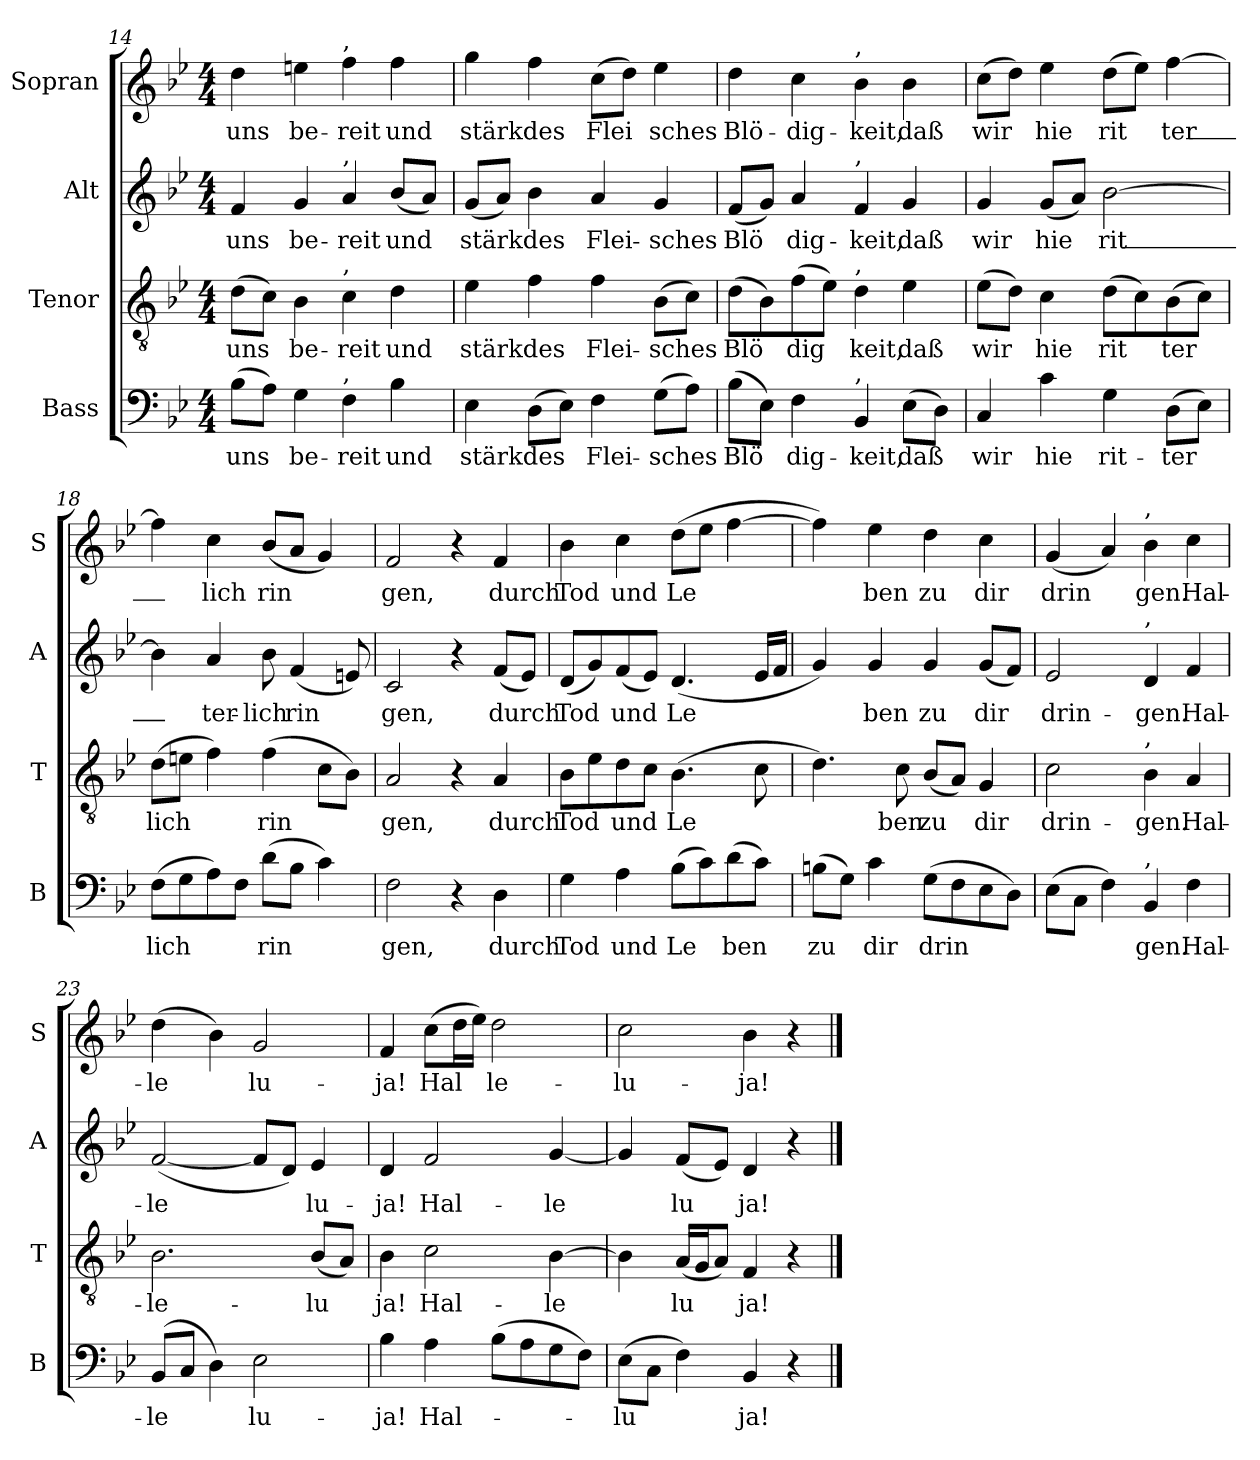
**kern	**text	**kern	**text	**kern	**text	**kern	**text
*part4	*part4	*part3	*part3	*part2	*part2	*part1	*part1
*staff4	*staff4	*staff3	*staff3	*staff2	*staff2	*staff1	*staff1
*I"Bass	*	*I"Tenor	*	*I"Alt	*	*I"Sopran	*
*I'B	*	*I'T	*	*I'A	*	*I'S	*
!!LO:LB:g=z
*clefF4	*	*clefGv2	*	*clefG2	*	*clefG2	*
*k[b-e-]	*	*k[b-e-]	*	*k[b-e-]	*	*k[b-e-]	*
*M4/4	*	*M4/4	*	*M4/4	*	*M4/4	*
=14	=14	=14	=14	=14	=14	=14	=14
!	!LO:LY:b	!	!LO:LY:b	!	!LO:LY:b	!	!LO:LY:b
(8B-\L	uns	(8d\L	uns	4f/	uns	4dd\	uns
8A\J)	.	8c\J)	.	.	.	.	.
!	!LO:LY:b	!	!LO:LY:b	!	!LO:LY:b	!	!LO:LY:b
4G\	be-	4B-\	be-	4g/	be-	4een\	be-
!	!	!	!	!	!	!LO:TX:a:t=,	!
!	!	!	!	!LO:TX:a:t=,	!	!	!
!	!	!LO:TX:a:t=,	!	!	!	!	!
!LO:TX:a:t=,	!	!	!	!	!	!	!
!	!LO:LY:b	!	!LO:LY:b	!	!LO:LY:b	!	!LO:LY:b
4F\	reit	4c\	reit	4a/	reit	4ff\	reit
!	!LO:LY:b	!	!LO:LY:b	!	!LO:LY:b	!	!LO:LY:b
4B-\	und	4d\	und	(8b-/L	und	4ff\	und
.	.	.	.	8a/J)	.	.	.
=15	=15	=15	=15	=15	=15	=15	=15
!	!LO:LY:b	!	!LO:LY:b	!	!LO:LY:b	!	!LO:LY:b
4E-\	stärk	4e-\	stärk	(8g/L	stärk	4gg\	stärk
.	.	.	.	8a/J)	.	.	.
!	!LO:LY:b	!	!LO:LY:b	!	!LO:LY:b	!	!LO:LY:b
(8D\L	des	4f\	des	4b-\	des	4ff\	des
8E-\J)	.	.	.	.	.	.	.
!	!LO:LY:b	!	!LO:LY:b	!	!LO:LY:b	!	!LO:LY:b
4F\	Flei-	4f\	Flei-	4a/	Flei-	(8cc\L	Flei
.	.	.	.	.	.	8dd\J)	.
!	!LO:LY:b	!	!LO:LY:b	!	!LO:LY:b	!	!LO:LY:b
(8G\L	sches	(8B-\L	sches	4g/	sches	4ee-\	sches
8A\J)	.	8c\J)	.	.	.	.	.
=16	=16	=16	=16	=16	=16	=16	=16
!	!LO:LY:b	!	!LO:LY:b	!	!LO:LY:b	!	!LO:LY:b
(8B-\L	Blö	(8d\L	Blö	(8f/L	Blö	4dd\	Blö-
8E-\J)	.	8B-\)	.	8g/J)	.	.	.
!	!LO:LY:b	!	!LO:LY:b	!	!LO:LY:b	!	!LO:LY:b
4F\	dig-	(8f\	dig	4a/	dig-	4cc\	dig-
.	.	8e-\J)	.	.	.	.	.
!	!	!	!	!	!	!LO:TX:a:t=,	!
!	!	!	!	!LO:TX:a:t=,	!	!	!
!	!	!LO:TX:a:t=,	!	!	!	!	!
!LO:TX:a:t=,	!	!	!	!	!	!	!
!	!LO:LY:b	!	!LO:LY:b	!	!LO:LY:b	!	!LO:LY:b
4BB-/	keit,	4d\	keit,	4f/	keit,	4b-\	keit,
!	!LO:LY:b	!	!LO:LY:b	!	!LO:LY:b	!	!LO:LY:b
(8E-\L	daß	4e-\	daß	4g/	daß	4b-\	daß
8D\J)	.	.	.	.	.	.	.
=17	=17	=17	=17	=17	=17	=17	=17
!	!LO:LY:b	!	!LO:LY:b	!	!LO:LY:b	!	!LO:LY:b
4C/	wir	(8e-\L	wir	4g/	wir	(8cc\L	wir
.	.	8d\J)	.	.	.	8dd\J)	.
!	!LO:LY:b	!	!LO:LY:b	!	!LO:LY:b	!	!LO:LY:b
4c\	hie	4c\	hie	(8g/L	hie	4ee-\	hie
.	.	.	.	8a/J)	.	.	.
!	!LO:LY:b	!	!LO:LY:b	!	!LO:LY:b	!	!LO:LY:b
4G\	rit-	(8d\L	rit	[2b-\	rit_-	(8dd\L	rit
.	.	8c\)	.	.	.	8ee-\J)	.
!	!LO:LY:b	!	!LO:LY:b	!	!	!	!LO:LY:b
(8D\L	ter	(8B-\	ter	.	.	[4ff\	ter_-
8E-\J)	.	8c\J)	.	.	.	.	.
!!LO:PB:g=z
=18	=18	=18	=18	=18	=18	=18	=18
!	!LO:LY:b	!	!LO:LY:b	!	!LO:LY:b	!	!LO:LY:b
(8F\L	lich	(8d\L	lich	4b-\]	_-	4ff\]	_-
8G\	.	8en\J	.	.	.	.	.
!	!	!	!	!	!LO:LY:b	!	!LO:LY:b
8A\)	.	4f\)	.	4a/	ter-	4cc\	lich
8F\J	.	.	.	.	.	.	.
!	!LO:LY:b	!	!LO:LY:b	!	!LO:LY:b	!	!LO:LY:b
(8d\L	rin	(4f\	rin	8b-\	lich	(8b-/L	rin
!	!	!	!	!	!LO:LY:b	!	!
8B-\J	.	.	.	(4f/	rin	8a/J	.
4c\)	.	8c\L	.	.	.	4g/)	.
.	.	8B-\J)	.	8en/)	.	.	.
=19	=19	=19	=19	=19	=19	=19	=19
!	!LO:LY:b	!	!LO:LY:b	!	!LO:LY:b	!	!LO:LY:b
2F\	gen,	2A/	gen,	2c/	gen,	2f/	gen,
4r	.	4r	.	4r	.	4r	.
!	!LO:LY:b	!	!LO:LY:b	!	!LO:LY:b	!	!LO:LY:b
4D\	durch	4A/	durch	(8f/L	durch	4f/	durch
.	.	.	.	8e-/J)	.	.	.
=20	=20	=20	=20	=20	=20	=20	=20
!	!LO:LY:b	!	!LO:LY:b	!	!LO:LY:b	!	!LO:LY:b
4G\	Tod	8B-\L	Tod	(8d/L	Tod	4b-\	Tod
.	.	8e-\	.	8g/)	.	.	.
!	!LO:LY:b	!	!LO:LY:b	!	!LO:LY:b	!	!LO:LY:b
4A\	und	8d\	und	(8f/	und	4cc\	und
.	.	8c\J	.	8e-/J)	.	.	.
!	!LO:LY:b	!	!LO:LY:b	!	!LO:LY:b	!	!LO:LY:b
(8B-\L	Le	(4.B-\	Le	(4.d/	Le	(8dd\L	Le
8c\)	.	.	.	.	.	8ee-\J	.
!	!LO:LY:b	!	!	!	!	!	!
(8d\	ben	.	.	.	.	[4ff\	.
8c\J)	.	8c\	.	16e-/LL	.	.	.
.	.	.	.	16f/JJ	.	.	.
=21	=21	=21	=21	=21	=21	=21	=21
!	!LO:LY:b	!	!	!	!	!	!
(8Bn\L	zu	4.d\)	.	4g/)	.	4ff\])	.
8G\J)	.	.	.	.	.	.	.
!	!LO:LY:b	!	!	!	!LO:LY:b	!	!LO:LY:b
4c\	dir	.	.	4g/	ben	4ee-\	ben
!	!	!	!LO:LY:b	!	!	!	!
.	.	8c\	ben	.	.	.	.
!	!LO:LY:b	!	!LO:LY:b	!	!LO:LY:b	!	!LO:LY:b
(8G\L	drin	(8B-/L	zu	4g/	zu	4dd\	zu
8F\	.	8A/J)	.	.	.	.	.
!	!	!	!LO:LY:b	!	!LO:LY:b	!	!LO:LY:b
8E-\	.	4G/	dir	(8g/L	dir	4cc\	dir
8D\J)	.	.	.	8f/J)	.	.	.
!!LO:LB:g=z
=22	=22	=22	=22	=22	=22	=22	=22
!	!	!	!LO:LY:b	!	!LO:LY:b	!	!LO:LY:b
(8E-\L	.	2c\	drin-	2e-/	drin-	(4g/	drin
8C\J	.	.	.	.	.	.	.
4F\)	.	.	.	.	.	4a/)	.
!	!	!	!	!	!	!LO:TX:a:t=,	!
!	!	!	!	!LO:TX:a:t=,	!	!	!
!	!	!LO:TX:a:t=,	!	!	!	!	!
!LO:TX:a:t=,	!	!	!	!	!	!	!
!	!LO:LY:b	!	!LO:LY:b	!	!LO:LY:b	!	!LO:LY:b
4BB-/	gen.	4B-\	gen.	4d/	gen.	4b-\	gen.
!	!LO:LY:b	!	!LO:LY:b	!	!LO:LY:b	!	!LO:LY:b
4F\	Hal-	4A/	Hal-	4f/	Hal-	4cc\	Hal-
=23	=23	=23	=23	=23	=23	=23	=23
!	!LO:LY:b	!	!LO:LY:b	!	!LO:LY:b	!	!LO:LY:b
(8BB-/L	le	2.B-\	le-	([2f/	le	(4dd\	le
8C/J	.	.	.	.	.	.	.
4D\)	.	.	.	.	.	4b-\)	.
!	!LO:LY:b	!	!	!	!	!	!LO:LY:b
2E-\	lu-	.	.	8f/L]	.	2g/	lu-
.	.	.	.	8d/J)	.	.	.
!	!	!	!LO:LY:b	!	!LO:LY:b	!	!
.	.	(8B-/L	lu	4e-/	lu-	.	.
.	.	8A/J)	.	.	.	.	.
=24	=24	=24	=24	=24	=24	=24	=24
!	!LO:LY:b	!	!LO:LY:b	!	!LO:LY:b	!	!LO:LY:b
4B-\	ja!	4B-\	ja!	4d/	ja!	4f/	ja!
!	!LO:LY:b	!	!LO:LY:b	!	!LO:LY:b	!	!LO:LY:b
4A\	Hal-	2c\	Hal-	2f/	Hal-	(8cc\L	Hal
.	.	.	.	.	.	16dd\L	.
.	.	.	.	.	.	16ee-\JJ)	.
!	!	!	!	!	!	!	!LO:LY:b
(8B-\L	.	.	.	.	.	2dd\	le-
8A\	.	.	.	.	.	.	.
!	!	!	!LO:LY:b	!	!LO:LY:b	!	!
8G\	.	[4B-\	le	[4g/	le	.	.
8F\J)	.	.	.	.	.	.	.
=25	=25	=25	=25	=25	=25	=25	=25
!	!LO:LY:b	!	!	!	!	!	!LO:LY:b
(8E-\L	lu	4B-\]	.	4g/]	.	2cc\	lu-
8C\J	.	.	.	.	.	.	.
!	!	!	!LO:LY:b	!	!LO:LY:b	!	!
4F\)	.	(16A/LL	lu	(8f/L	lu	.	.
.	.	16G/J	.	.	.	.	.
.	.	8A/J)	.	8e-/J)	.	.	.
!	!LO:LY:b	!	!LO:LY:b	!	!LO:LY:b	!	!LO:LY:b
4BB->/	ja!	4F>/	ja!	4d>/	ja!	4b->\	ja!
4r	.	4r	.	4r	.	4r	.
==	==	==	==	==	==	==	==
*-	*-	*-	*-	*-	*-	*-	*-
